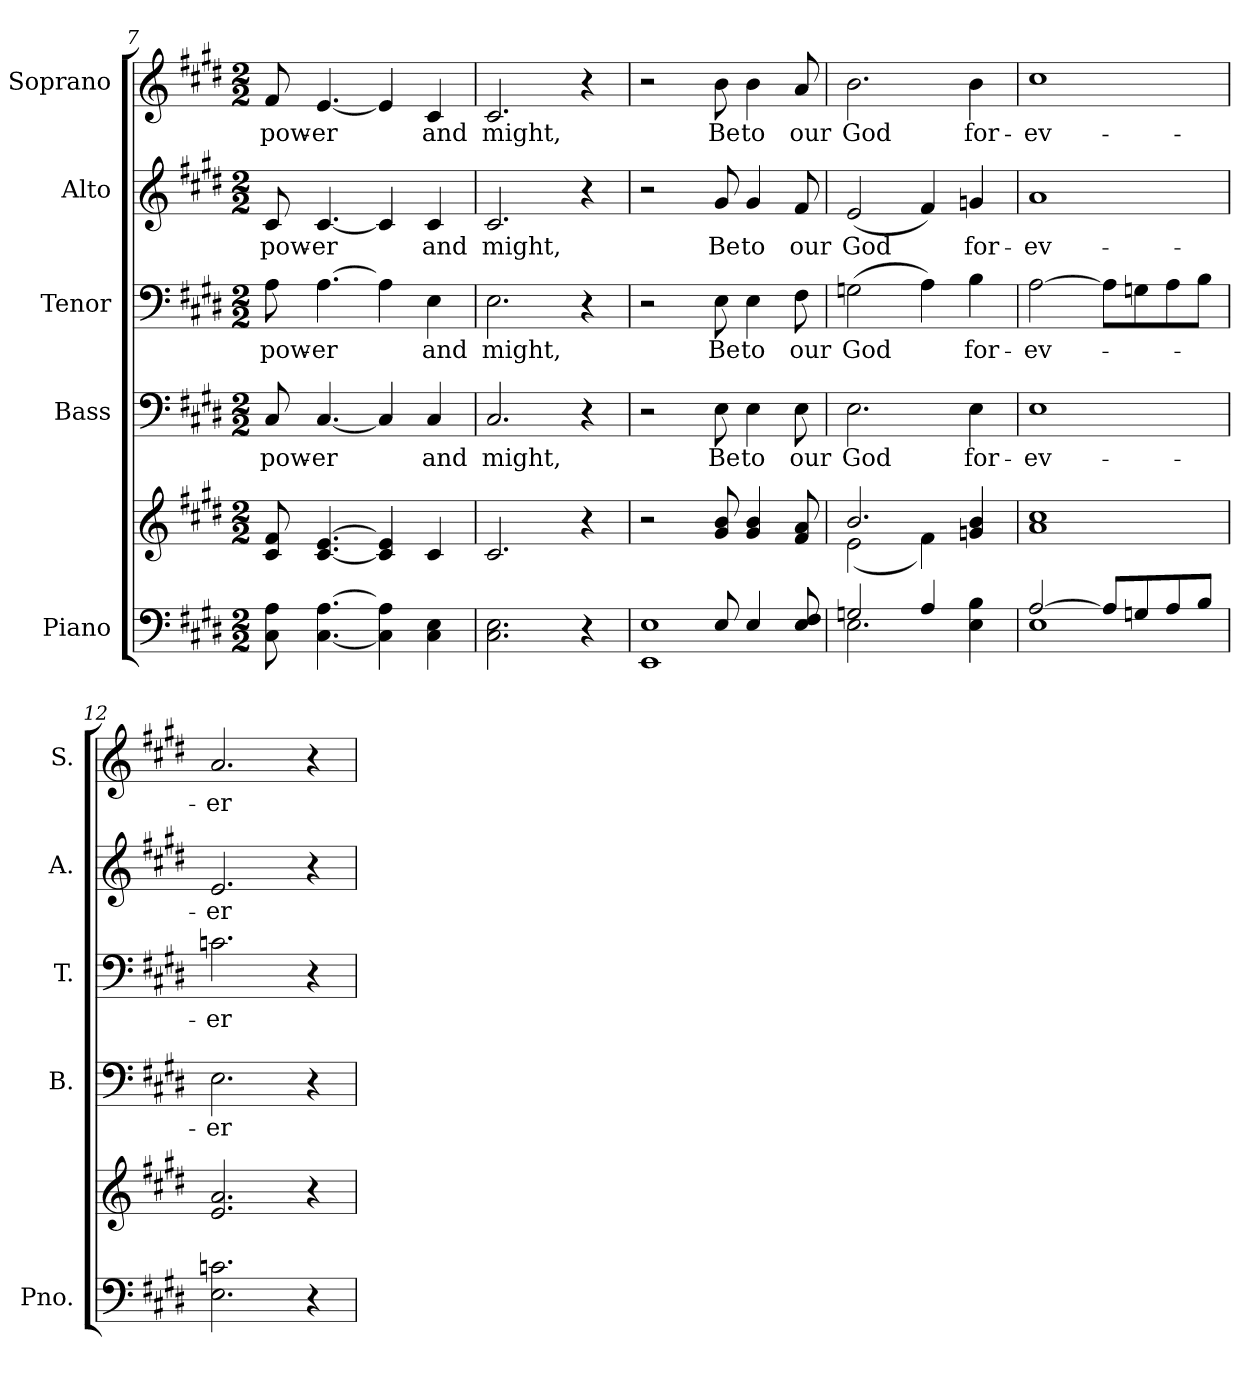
**kern	**kern	**kern	**text	**kern	**text	**kern	**text	**kern	**text
*part5	*part5	*part4	*part4	*part3	*part3	*part2	*part2	*part1	*part1
*staff6	*staff5	*staff4	*staff4	*staff3	*staff3	*staff2	*staff2	*staff1	*staff1
*I"Piano	*	*I"Bass	*	*I"Tenor	*	*I"Alto	*	*I"Soprano	*
*I'Pno.	*	*I'B.	*	*I'T.	*	*I'A.	*	*I'S.	*
*clefF4	*clefG2	*clefF4	*	*clefF4	*	*clefG2	*	*clefG2	*
*k[f#c#g#d#]	*k[f#c#g#d#]	*k[f#c#g#d#]	*	*k[f#c#g#d#]	*	*k[f#c#g#d#]	*	*k[f#c#g#d#]	*
*E:	*E:	*E:	*	*E:	*	*E:	*	*E:	*
*M2/2	*M2/2	*M2/2	*	*M2/2	*	*M2/2	*	*M2/2	*
=7	=7	=7	=7	=7	=7	=7	=7	=7	=7
!	!	!	!LO:LY:b:color=#000000	!	!	!	!	!	!
!	!	!	!	!	!LO:LY:b:color=#000000	!	!	!	!
!	!	!	!	!	!	!	!LO:LY:b:color=#000000	!	!
!	!	!	!	!	!	!	!	!	!LO:LY:b:color=#000000
8C#i\ 8Ai	8c#i/ 8f#i	8C#i/	pow-	8Ai\	pow-	8c#i/	pow-	8f#i/	pow-
!	!	!	!LO:LY:b:color=#000000	!	!	!	!	!	!
!	!	!	!	!	!LO:LY:b:color=#000000	!	!	!	!
!	!	!	!	!	!	!	!LO:LY:b:color=#000000	!	!
!	!	!	!	!	!	!	!	!	!LO:LY:b:color=#000000
[<4.C#i\ [>4.Ai	[<4.c#i/ [>4.ei	[<4.C#i/	-er	[>4.Ai\	-er	[<4.c#i/	-er	[<4.ei/	-er
4C#i\] 4Ai]	4c#i/] 4ei]	4C#i/]	.	4Ai\]	.	4c#i/]	.	4ei/]	.
!	!	!	!LO:LY:b:color=#000000	!	!	!	!	!	!
!	!	!	!	!	!LO:LY:b:color=#000000	!	!	!	!
!	!	!	!	!	!	!	!LO:LY:b:color=#000000	!	!
!	!	!	!	!	!	!	!	!	!LO:LY:b:color=#000000
4C#i\ 4Ei	4c#i/	4C#i/	and	4Ei\	and	4c#i/	and	4c#i/	and
=8	=8	=8	=8	=8	=8	=8	=8	=8	=8
!	!	!	!LO:LY:b:color=#000000	!	!	!	!	!	!
!	!	!	!	!	!LO:LY:b:color=#000000	!	!	!	!
!	!	!	!	!	!	!	!LO:LY:b:color=#000000	!	!
!	!	!	!	!	!	!	!	!	!LO:LY:b:color=#000000
2.C#i\ 2.Ei	2.c#i/	2.C#i/	might,	2.Ei\	might,	2.c#i/	might,	2.c#i/	might,
4r	4r	4r	.	4r	.	4r	.	4r	.
!!LO:PB:g=z
=9	=9	=9	=9	=9	=9	=9	=9	=9	=9
*^	*	*	*	*	*	*	*	*	*
2ryy	1EEi 1Ei	2r	2r	.	2r	.	2r	.	2r	.
!	!	!	!	!LO:LY:b:color=#000000	!	!	!	!	!	!
!	!	!	!	!	!	!LO:LY:b:color=#000000	!	!	!	!
!	!	!	!	!	!	!	!	!LO:LY:b:color=#000000	!	!
!	!	!	!	!	!	!	!	!	!	!LO:LY:b:color=#000000
8Ei/	.	8g#i/ 8bi	8Ei\	Be	8Ei\	Be	8g#i/	Be	8bi\	Be
!	!	!	!	!LO:LY:b:color=#000000	!	!	!	!	!	!
!	!	!	!	!	!	!LO:LY:b:color=#000000	!	!	!	!
!	!	!	!	!	!	!	!	!LO:LY:b:color=#000000	!	!
!	!	!	!	!	!	!	!	!	!	!LO:LY:b:color=#000000
4Ei/	.	4g#i/ 4bi	4Ei\	to	4Ei\	to	4g#i/	to	4bi\	to
!	!	!	!	!LO:LY:b:color=#000000	!	!	!	!	!	!
!	!	!	!	!	!	!LO:LY:b:color=#000000	!	!	!	!
!	!	!	!	!	!	!	!	!LO:LY:b:color=#000000	!	!
!	!	!	!	!	!	!	!	!	!	!LO:LY:b:color=#000000
8Ei/ 8F#i	.	8f#i/ 8ai	8Ei\	our	8F#i\	our	8f#i/	our	8ai/	our
=10	=10	=10	=10	=10	=10	=10	=10	=10	=10	=10
*	*	*^	*	*	*	*	*	*	*	*
!	!	!	!	!	!LO:LY:b:color=#000000	!	!	!	!	!	!
!	!	!	!	!	!	!	!LO:LY:b:color=#000000	!	!	!	!
!	!	!	!	!	!	!	!	!	!LO:LY:b:color=#000000	!	!
!	!	!	!	!	!	!	!	!	!	!	!LO:LY:b:color=#000000
*	*	*	*	*	*	*	*	*	*	*^	*
2Gni/	2.Ei\	2.bi/	(2ei\	2.Ei\	God	(2Gni\	God	(2ei/	God	2.bi\	2.ryy	God
4Ai/	.	.	4f#i\)	.	.	4Ai\)	.	4f#i/)	.	.	.	.
!	!	!	!	!	!LO:LY:b:color=#000000	!	!	!	!	!	!	!
!	!	!	!	!	!	!	!LO:LY:b:color=#000000	!	!	!	!	!
!	!	!	!	!	!	!	!	!	!LO:LY:b:color=#000000	!	!	!
!	!	!	!	!	!	!	!	!	!	!	!	!LO:LY:b:color=#000000
4Ei\ 4Bi	4ryy	4gni/ 4bi	4ryy	4Ei\	for-	4Bi\	for-	4gni/	for-	4bi\	4ryy	for-
*	*	*v	*v	*	*	*	*	*	*	*v	*v	*
=11	=11	=11	=11	=11	=11	=11	=11	=11	=11	=11
*	*	*^	*	*	*	*	*	*	*^	*
!	!	!	!	!	!LO:LY:b:color=#000000	!	!	!	!	!	!	!
*	*	*v	*v	*	*	*	*	*	*	*v	*v	*
*	*	*^	*	*	*	*	*	*	*^	*
!	!	!	!	!	!	!	!LO:LY:b:color=#000000	!	!	!	!	!
*	*	*v	*v	*	*	*	*	*	*	*v	*v	*
*	*	*^	*	*	*	*	*	*	*^	*
!	!	!	!	!	!	!	!	!	!LO:LY:b:color=#000000	!	!	!
*	*	*v	*v	*	*	*	*	*	*	*v	*v	*
*	*	*^	*	*	*	*	*	*	*^	*
!	!	!	!	!	!	!	!	!	!	!	!	!LO:LY:b:color=#000000
*	*	*v	*v	*	*	*	*	*	*	*v	*v	*
[>2Ai/	1Ei	1ai 1cc#i	1Ei	-ev-	[>2Ai\	-ev-	1ai	-ev-	1cc#i	-ev-
8Ai/L]	.	.	.	.	8Ai\L]	.	.	.	.	.
8Gni/	.	.	.	.	8Gni\	.	.	.	.	.
8Ai/	.	.	.	.	8Ai\	.	.	.	.	.
8Bi/J	.	.	.	.	8Bi\J	.	.	.	.	.
*v	*v	*	*	*	*	*	*	*	*	*
=12	=12	=12	=12	=12	=12	=12	=12	=12	=12
!	!	!	!LO:LY:b:color=#000000	!	!	!	!	!	!
!	!	!	!	!	!LO:LY:b:color=#000000	!	!	!	!
!	!	!	!	!	!	!	!LO:LY:b:color=#000000	!	!
!	!	!	!	!	!	!	!	!	!LO:LY:b:color=#000000
2.Ei\ 2.cni	2.ei/ 2.ai	2.Ei\	-er	2.cni\	-er	2.ei/	-er	2.ai/	-er
4r	4r	4r	.	4r	.	4r	.	4r	.
=	=	=	=	=	=	=	=	=	=
*-	*-	*-	*-	*-	*-	*-	*-	*-	*-
